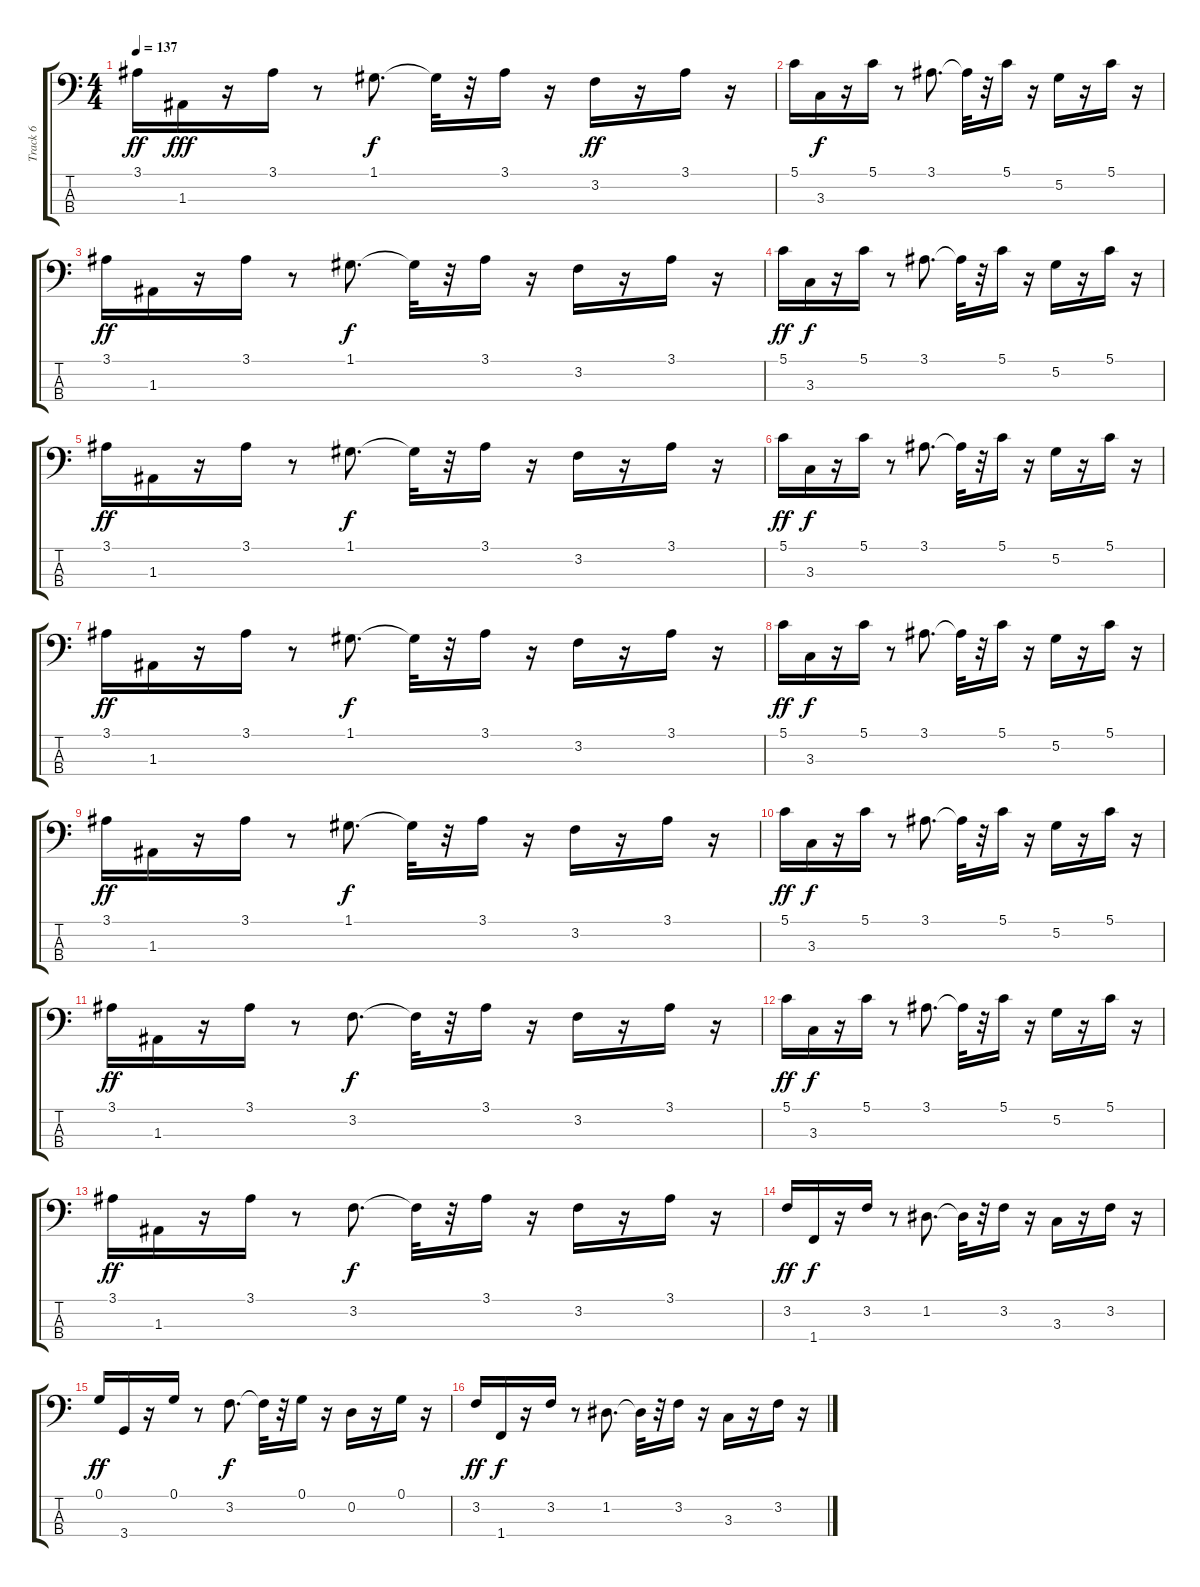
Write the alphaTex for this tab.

\track ("Track 6" "Track 6") {instrument synthbass2}
\staff {score tabs}
\tuning (G2 D2 A1 E1) {hide}
\ts (4 4)
\tempo 137
\clef f4
\ks c
3.1.16{dy ff} 1.3.16{dy fff} r.16 3.1.16 r.8 1.1.8{d dy f} 1.1{t}.32 r.32 3.1.16 r.16 3.2.16{dy ff} r.16 3.1.16 r.16 |
5.1.16 3.3.16{dy f} r.16 5.1.16 r.8 3.1.8{d} 3.1{t}.32 r.32 5.1.16 r.16 5.2.16 r.16 5.1.16 r.16 |
3.1.16{dy ff} 1.3.16 r.16 3.1.16 r.8 1.1.8{d dy f} 1.1{t}.32 r.32 3.1.16 r.16 3.2.16 r.16 3.1.16 r.16 |
5.1.16{dy ff} 3.3.16{dy f} r.16 5.1.16 r.8 3.1.8{d} 3.1{t}.32 r.32 5.1.16 r.16 5.2.16 r.16 5.1.16 r.16 |
3.1.16{dy ff} 1.3.16 r.16 3.1.16 r.8 1.1.8{d dy f} 1.1{t}.32 r.32 3.1.16 r.16 3.2.16 r.16 3.1.16 r.16 |
5.1.16{dy ff} 3.3.16{dy f} r.16 5.1.16 r.8 3.1.8{d} 3.1{t}.32 r.32 5.1.16 r.16 5.2.16 r.16 5.1.16 r.16 |
3.1.16{dy ff} 1.3.16 r.16 3.1.16 r.8 1.1.8{d dy f} 1.1{t}.32 r.32 3.1.16 r.16 3.2.16 r.16 3.1.16 r.16 |
5.1.16{dy ff} 3.3.16{dy f} r.16 5.1.16 r.8 3.1.8{d} 3.1{t}.32 r.32 5.1.16 r.16 5.2.16 r.16 5.1.16 r.16 |
3.1.16{dy ff} 1.3.16 r.16 3.1.16 r.8 1.1.8{d dy f} 1.1{t}.32 r.32 3.1.16 r.16 3.2.16 r.16 3.1.16 r.16 |
5.1.16{dy ff} 3.3.16{dy f} r.16 5.1.16 r.8 3.1.8{d} 3.1{t}.32 r.32 5.1.16 r.16 5.2.16 r.16 5.1.16 r.16 |
3.1.16{dy ff} 1.3.16 r.16 3.1.16 r.8 3.2.8{d dy f} 3.2{t}.32 r.32 3.1.16 r.16 3.2.16 r.16 3.1.16 r.16 |
5.1.16{dy ff} 3.3.16{dy f} r.16 5.1.16 r.8 3.1.8{d} 3.1{t}.32 r.32 5.1.16 r.16 5.2.16 r.16 5.1.16 r.16 |
3.1.16{dy ff} 1.3.16 r.16 3.1.16 r.8 3.2.8{d dy f} 3.2{t}.32 r.32 3.1.16 r.16 3.2.16 r.16 3.1.16 r.16 |
3.2.16{dy ff} 1.4.16{dy f} r.16 3.2.16 r.8 1.2.8{d} 1.2{t}.32 r.32 3.2.16 r.16 3.3.16 r.16 3.2.16 r.16 |
0.1.16{dy ff} 3.4.16 r.16 0.1.16 r.8 3.2.8{d dy f} 3.2{t}.32 r.32 0.1.16 r.16 0.2.16 r.16 0.1.16 r.16 |
3.2.16{dy ff} 1.4.16{dy f} r.16 3.2.16 r.8 1.2.8{d} 1.2{t}.32 r.32 3.2.16 r.16 3.3.16 r.16 3.2.16 r.16
